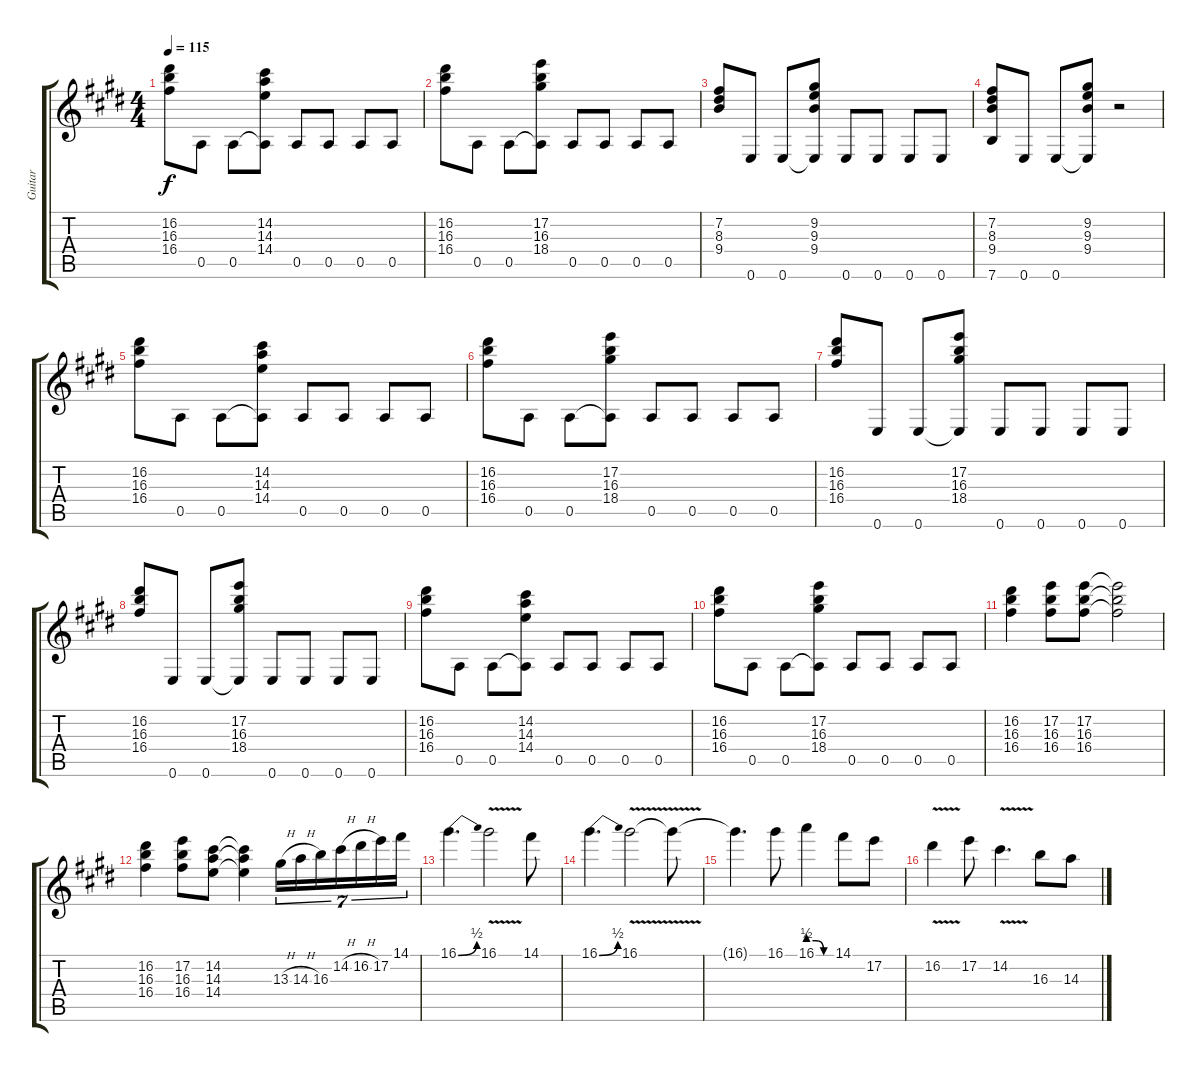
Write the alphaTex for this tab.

\track ("Guitar" "Guitar") {instrument distortionguitar}
\staff {score tabs}
\tuning (E4 B3 G3 D3 A2 E2) {hide}
\ts (4 4)
\tempo 115
\clef g2
\ks c#minor
(16.2 16.3 16.4).8{dy f} 0.5.8 0.5.8 (14.2 14.3 14.4 0.5{t}).8 0.5.8 0.5.8 0.5.8 0.5.8 |
(16.2 16.3 16.4).8 0.5.8 0.5.8 (17.2 16.3 18.4 0.5{t}).8 0.5.8 0.5.8 0.5.8 0.5.8 |
(7.2 8.3 9.4).8 0.6.8 0.6.8 (9.2 9.3 9.4 0.6{t}).8 0.6.8 0.6.8 0.6.8 0.6.8 |
(7.2 8.3 9.4 7.6).8 0.6.8 0.6.8 (9.2 9.3 9.4 0.6{t}).8 r.2 |
(16.2 16.3 16.4).8 0.5.8 0.5.8 (14.2 14.3 14.4 0.5{t}).8 0.5.8 0.5.8 0.5.8 0.5.8 |
(16.2 16.3 16.4).8 0.5.8 0.5.8 (17.2 16.3 18.4 0.5{t}).8 0.5.8 0.5.8 0.5.8 0.5.8 |
(16.2 16.3 16.4).8 0.6.8 0.6.8 (17.2 16.3 18.4 0.6{t}).8 0.6.8 0.6.8 0.6.8 0.6.8 |
(16.2 16.3 16.4).8 0.6.8 0.6.8 (17.2 16.3 18.4 0.6{t}).8 0.6.8 0.6.8 0.6.8 0.6.8 |
(16.2 16.3 16.4).8 0.5.8 0.5.8 (14.2 14.3 14.4 0.5{t}).8 0.5.8 0.5.8 0.5.8 0.5.8 |
(16.2 16.3 16.4).8 0.5.8 0.5.8 (17.2 16.3 18.4 0.5{t}).8 0.5.8 0.5.8 0.5.8 0.5.8 |
(16.2 16.3 16.4).4 (17.2 16.3 16.4).8 (17.2 16.3 16.4).8 (17.2{t} 16.3{t} 16.4{t}).2 |
(16.2 16.3 16.4).4 (17.2 16.3 16.4).8 (14.2 14.3 14.4).8 (14.2{t} 14.3{t} 14.4{t}).4 13.3{h}.16{tu (7 4) volume 13} 14.3{h}.16{tu (7 4)} 16.3.16{tu (7 4)} 14.2{h}.16{tu (7 4)} 16.2{h}.16{tu (7 4)} 17.2.16{tu (7 4)} 14.1.16{tu (7 4)} |
16.1{be (bend 0 0 60 2)}.4{d} 16.1{v}.2 14.1.8 |
16.1{be (bend 0 0 60 2)}.4{d} 16.1{v}.2 16.1{t}.8 |
16.1{t}.4{d} 16.1.8 16.1{be (custom 0 2 20 2 40 0 60 0)}.4 14.1.8 17.2.8 |
16.2{v}.4 17.2.8 14.2{v}.4{d} 16.3.8 14.3.8
